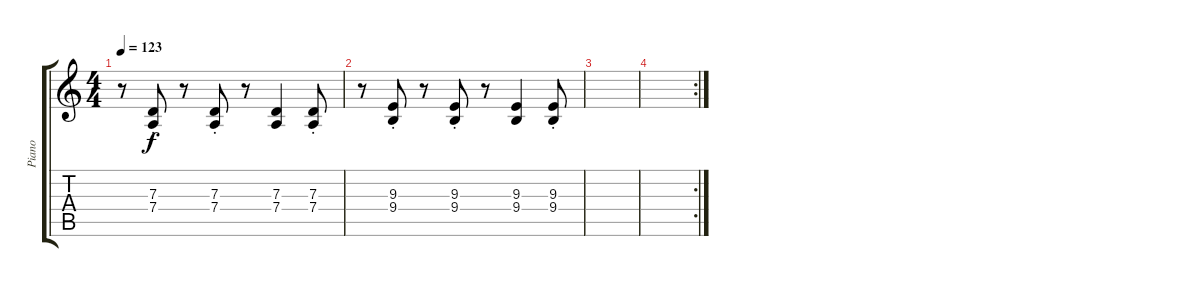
\track ("Piano" "Piano") {instrument acousticgrandpiano}
\staff {score tabs}
\tuning (E4 B3 G3 D3 A2 E2) {hide}
\ts (4 4)
\tempo 123
\clef g2
\ks c
r.8{dy f} (7.3{st} 7.4{st}).8 r.8 (7.3{st} 7.4{st}).8 r.8 (7.3 7.4).4 (7.3{st} 7.4{st}).8 |
r.8 (9.3{st} 9.4{st}).8 r.8 (9.3{st} 9.4{st}).8 r.8 (9.3 9.4).4 (9.3{st} 9.4{st}).8 |
|
\rc 2
